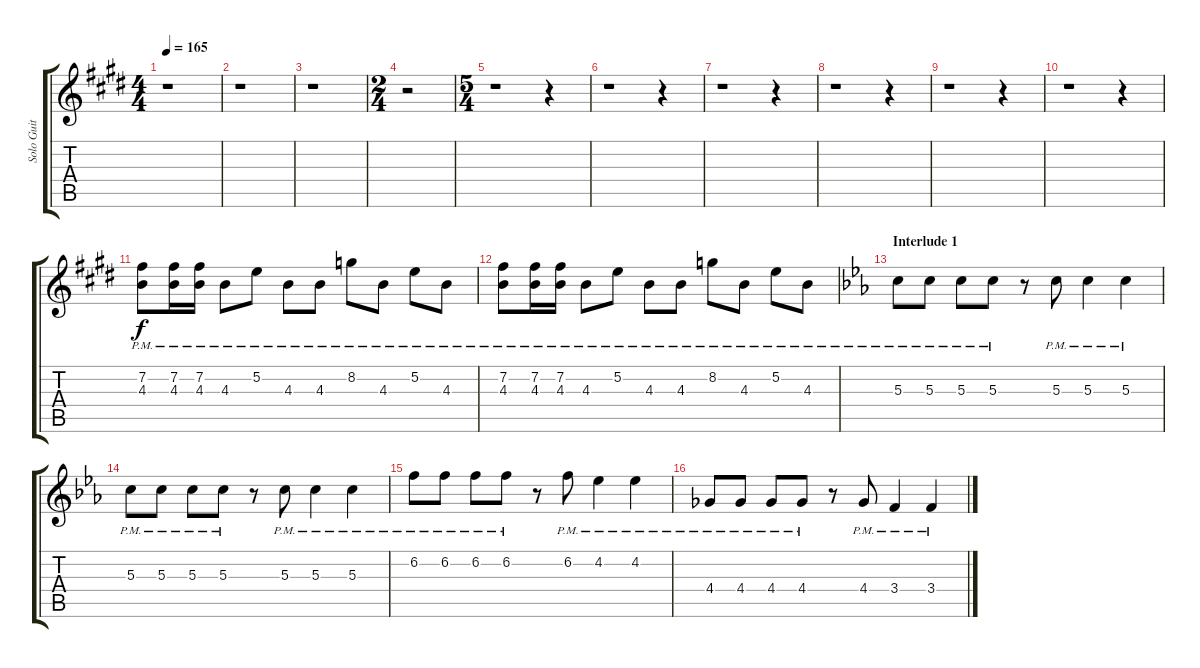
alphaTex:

\track ("Solo Guit" "Solo Guit") {instrument distortionguitar}
\staff {score tabs}
\tuning (E4 B3 G3 D3 A2 E2) {hide}
\ts (4 4)
\tempo 165
\clef g2
\ks e
r.1{dy f} |
r.1 |
r.1 |
\ts (2 4)
r.2 |
\ts (5 4)
r.1 r.4 |
r.1 r.4 |
r.1 r.4 |
r.1 r.4 |
r.1 r.4 |
r.1 r.4 |
(7.2{pm} 4.3{pm}).8 (7.2{pm} 4.3{pm}).16 (7.2{pm} 4.3{pm}).16 4.3{pm}.8 5.2{pm}.8 4.3{pm}.8 4.3{pm}.8 8.2{pm}.8 4.3{pm}.8 5.2{pm}.8 4.3{pm}.8 |
(7.2{pm} 4.3{pm}).8 (7.2{pm} 4.3{pm}).16 (7.2{pm} 4.3{pm}).16 4.3{pm}.8 5.2{pm}.8 4.3{pm}.8 4.3{pm}.8 8.2{pm}.8 4.3{pm}.8 5.2{pm}.8 4.3{pm}.8 |
\section ("" "Interlude 1")
\ks eb
5.3{pm}.8 5.3{pm}.8 5.3{pm}.8 5.3{pm}.8 r.8 5.3{pm}.8 5.3{pm}.4 5.3{pm}.4 |
5.3{pm}.8 5.3{pm}.8 5.3{pm}.8 5.3{pm}.8 r.8 5.3{pm}.8 5.3{pm}.4 5.3{pm}.4 |
6.2{pm}.8 6.2{pm}.8 6.2{pm}.8 6.2{pm}.8 r.8 6.2{pm}.8 4.2{pm}.4 4.2{pm}.4 |
4.4{pm}.8 4.4{pm}.8 4.4{pm}.8 4.4{pm}.8 r.8 4.4{pm}.8 3.4{pm}.4 3.4{pm}.4
